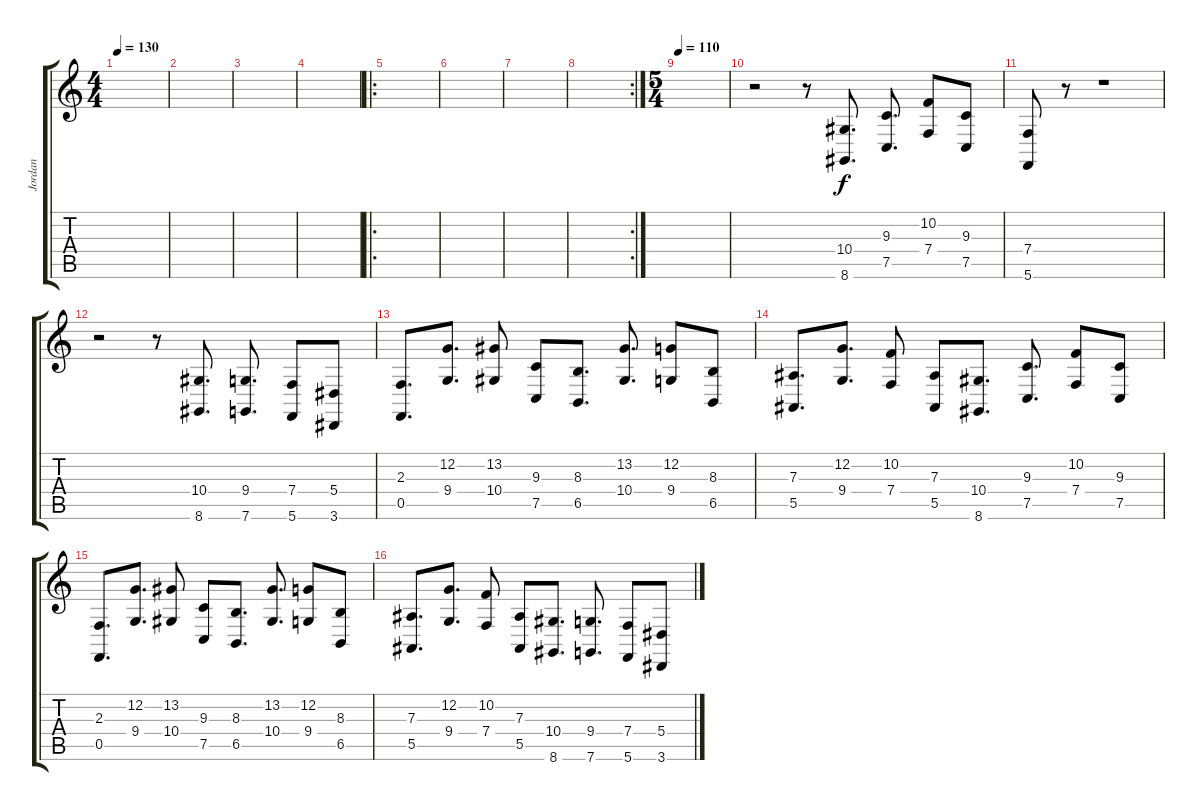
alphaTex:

\track ("Jordan" "Jordan") {instrument stringensemble1}
\staff {score tabs}
\tuning (C4 G3 Eb3 Bb2 F2 C2) {hide}
\ts (4 4)
\tempo 130
\clef g2
\ks c
|
|
|
|
\ro
|
|
|
\rc 2
|
\ts (5 4)
\tempo 110
|
r.2 r.8 (10.4 8.6).8{d instrument stringensemble1} (9.3 7.5).8{d} (10.2 7.4).8 (9.3 7.5).8 |
(7.4 5.6).8 r.8 r.1 |
r.2 r.8 (10.4 8.6).8{d} (9.4 7.6).8{d} (7.4 5.6).8 (5.4 3.6).8 |
(2.3 0.5).8{d} (12.2 9.4).8{d} (13.2 10.4).8 (9.3 7.5).8 (8.3 6.5).8{d} (13.2 10.4).8{d} (12.2 9.4).8 (8.3 6.5).8 |
(7.3 5.5).8{d} (12.2 9.4).8{d} (10.2 7.4).8 (7.3 5.5).8 (10.4 8.6).8{d} (9.3 7.5).8{d} (10.2 7.4).8 (9.3 7.5).8 |
(2.3 0.5).8{d} (12.2 9.4).8{d} (13.2 10.4).8 (9.3 7.5).8 (8.3 6.5).8{d} (13.2 10.4).8{d} (12.2 9.4).8 (8.3 6.5).8 |
(7.3 5.5).8{d} (12.2 9.4).8{d} (10.2 7.4).8 (7.3 5.5).8 (10.4 8.6).8{d} (9.4 7.6).8{d} (7.4 5.6).8 (5.4 3.6).8
